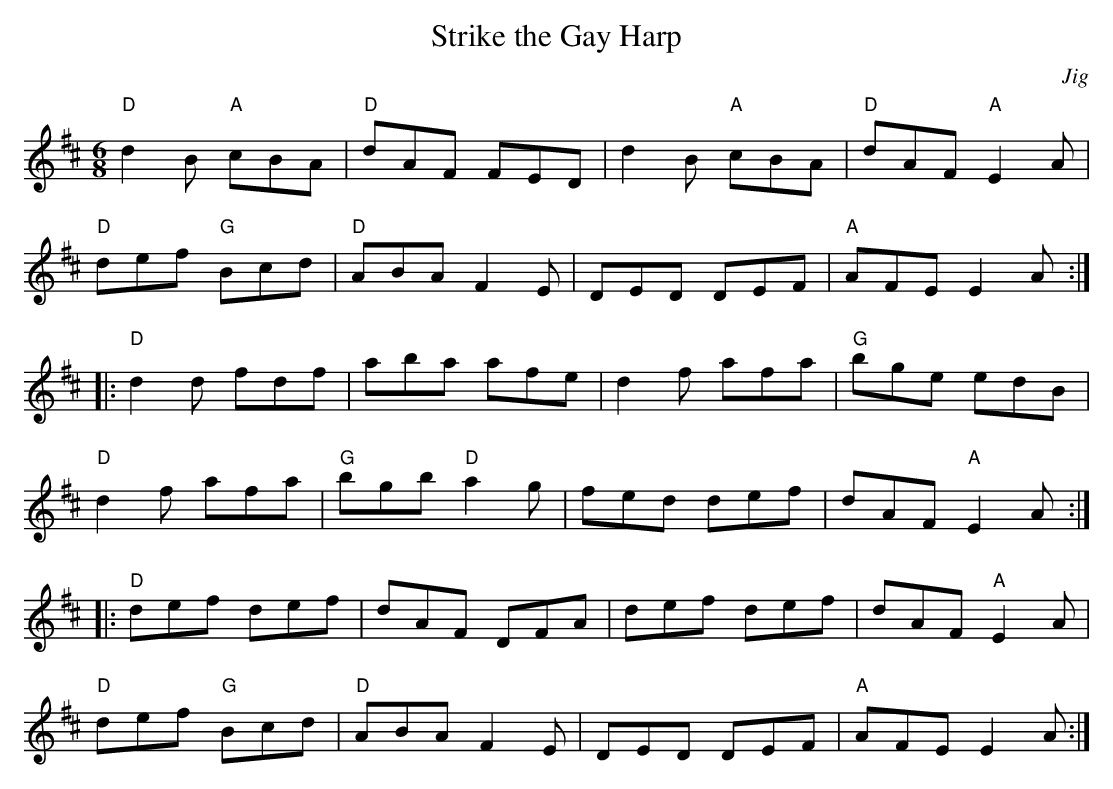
X:1
T:Strike the Gay Harp
M:6/8
L:1/8
C:Jig
K:DMaj
"D"d2B "A"cBA|"D"dAF FED|d2B "A"cBA|"D"dAF "A"E2A|
"D"def "G"Bcd|"D"ABA F2 E|DED DEF|"A"AFE E2A:|
|:"D"d2d fdf|aba afe|d2f afa|"G"bge edB|
"D"d2f afa|"G"bgb "D"a2g|fed def|dAF "A"E2A:|
|:"D"def def|dAF DFA|def def|dAF "A"E2A|
"D"def "G"Bcd|"D"ABA F2 E|DED DEF|"A"AFE E2A:|]
